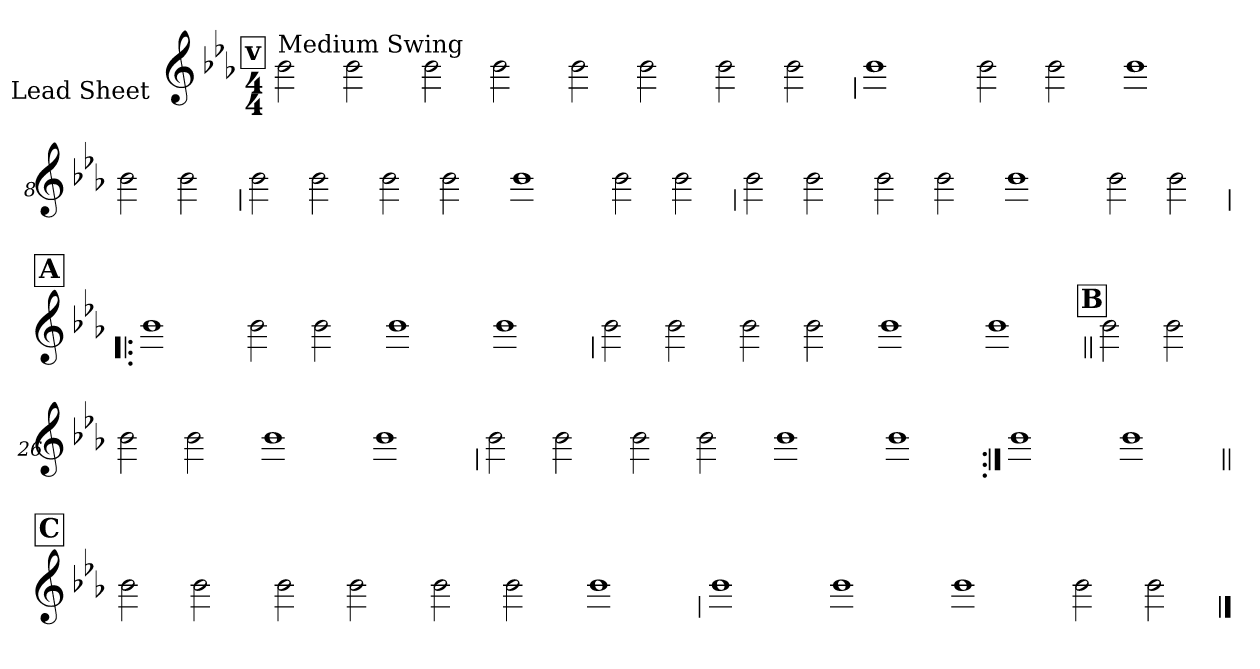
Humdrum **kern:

**kern
*part1
*staff1
*I"Lead Sheet
*stria0
*clefG2
*k[b-e-a-]
*E-:
*M4/4
!!LO:REH:place=s1:a:t=v
=1||
!LO:TX:a:t=Medium Swing
2b-
2b-
=2-
2b-
2b-
=3-
2b-
2b-
=4-
2b-
2b-
!!LO:LB:g=z
=5
1b-
=6-
2b-
2b-
=7-
1b-
=8-
2b-
2b-
!!LO:LB:g=z
=9
2b-
2b-
=10-
2b-
2b-
=11-
1b-
=12-
2b-
2b-
!!LO:LB:g=z
=13
2b-
2b-
=14-
2b-
2b-
=15-
1b-
=16-
2b-
2b-
!!LO:LB:g=z
!!LO:REH:place=s1:a:t=A
=17!|:
1b-
=18-
2b-
2b-
=19-
1b-
=20-
1b-
!!LO:LB:g=z
=21
2b-
2b-
=22-
2b-
2b-
=23-
1b-
=24-
1b-
!!LO:LB:g=z
!!LO:REH:place=s1:a:t=B
=25||
2b-
2b-
=26-
2b-
2b-
=27-
1b-
=28-
1b-
!!LO:LB:g=z
=29
2b-
2b-
=30-
2b-
2b-
=31-
1b-
=32-
1b-
!!LO:LB:g=z
=33:|!
1b-
=34-
1b-
!!LO:LB:g=z
!!LO:REH:place=s1:a:t=C
=35||
2b-
2b-
=36-
2b-
2b-
=37-
2b-
2b-
=38-
1b-
!!LO:LB:g=z
=39
1b-
=40-
1b-
=41-
1b-
=42-
2b-
2b-
==
*-
